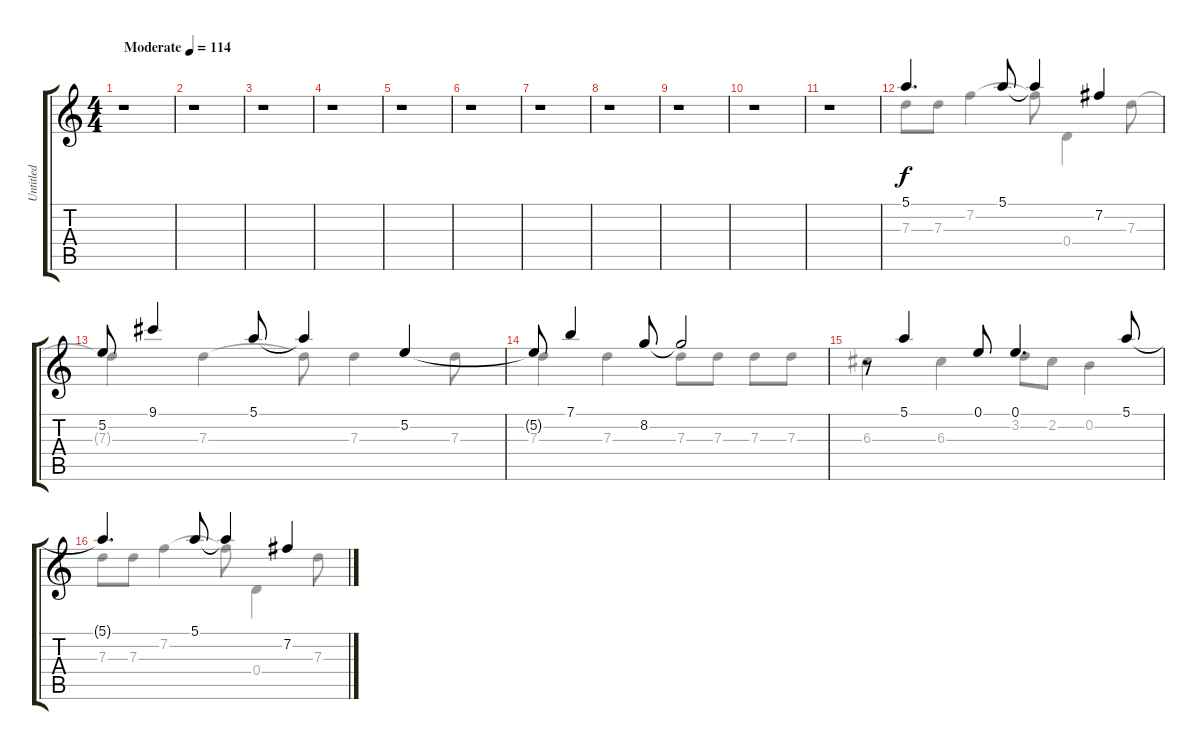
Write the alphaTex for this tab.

\track ("Untitled" "Untitled") {instrument electricguitarclean}
\staff {score tabs}
\tuning (E4 B3 G3 D3 A2 E2) {hide}
\voice
\ts (4 4)
\tempo (114 "Moderate")
\clef g2
\ks c
r.1{dy f instrument electricguitarclean} |
r.1 |
r.1 |
r.1 |
r.1 |
r.1 |
r.1 |
r.1 |
r.1 |
r.1 |
r.1 |
5.1.4{d} 5.1.8 5.1{t}.4 7.2.4 |
5.2.8 9.1.4 5.1.8 5.1{t}.4 5.2.4 |
5.2{t}.8 7.1.4 8.2.8 8.2{t}.2 |
r.8 5.1.4 0.1.8 0.1.4{d} 5.1.8 |
5.1{t}.4{d} 5.1.8 5.1{t}.4 7.2.4
\voice
\clef g2
\ottava regular
\simile none
\ks c
|
|
|
|
|
|
|
|
|
|
|
7.3.8 7.3.8 7.2.4 7.2{t}.8 0.4.4 7.3.8 |
7.3{t}.4 7.3.4 7.3{t}.8 7.3.4 7.3.8 |
7.3.4 7.3.4 7.3.8 7.3.8 7.3.8 7.3.8 |
6.3.4 6.3.4 3.2.8 2.2.8 0.2.4 |
7.3.8 7.3.8 7.2.4 7.2{t}.8 0.4.4 7.3.8
